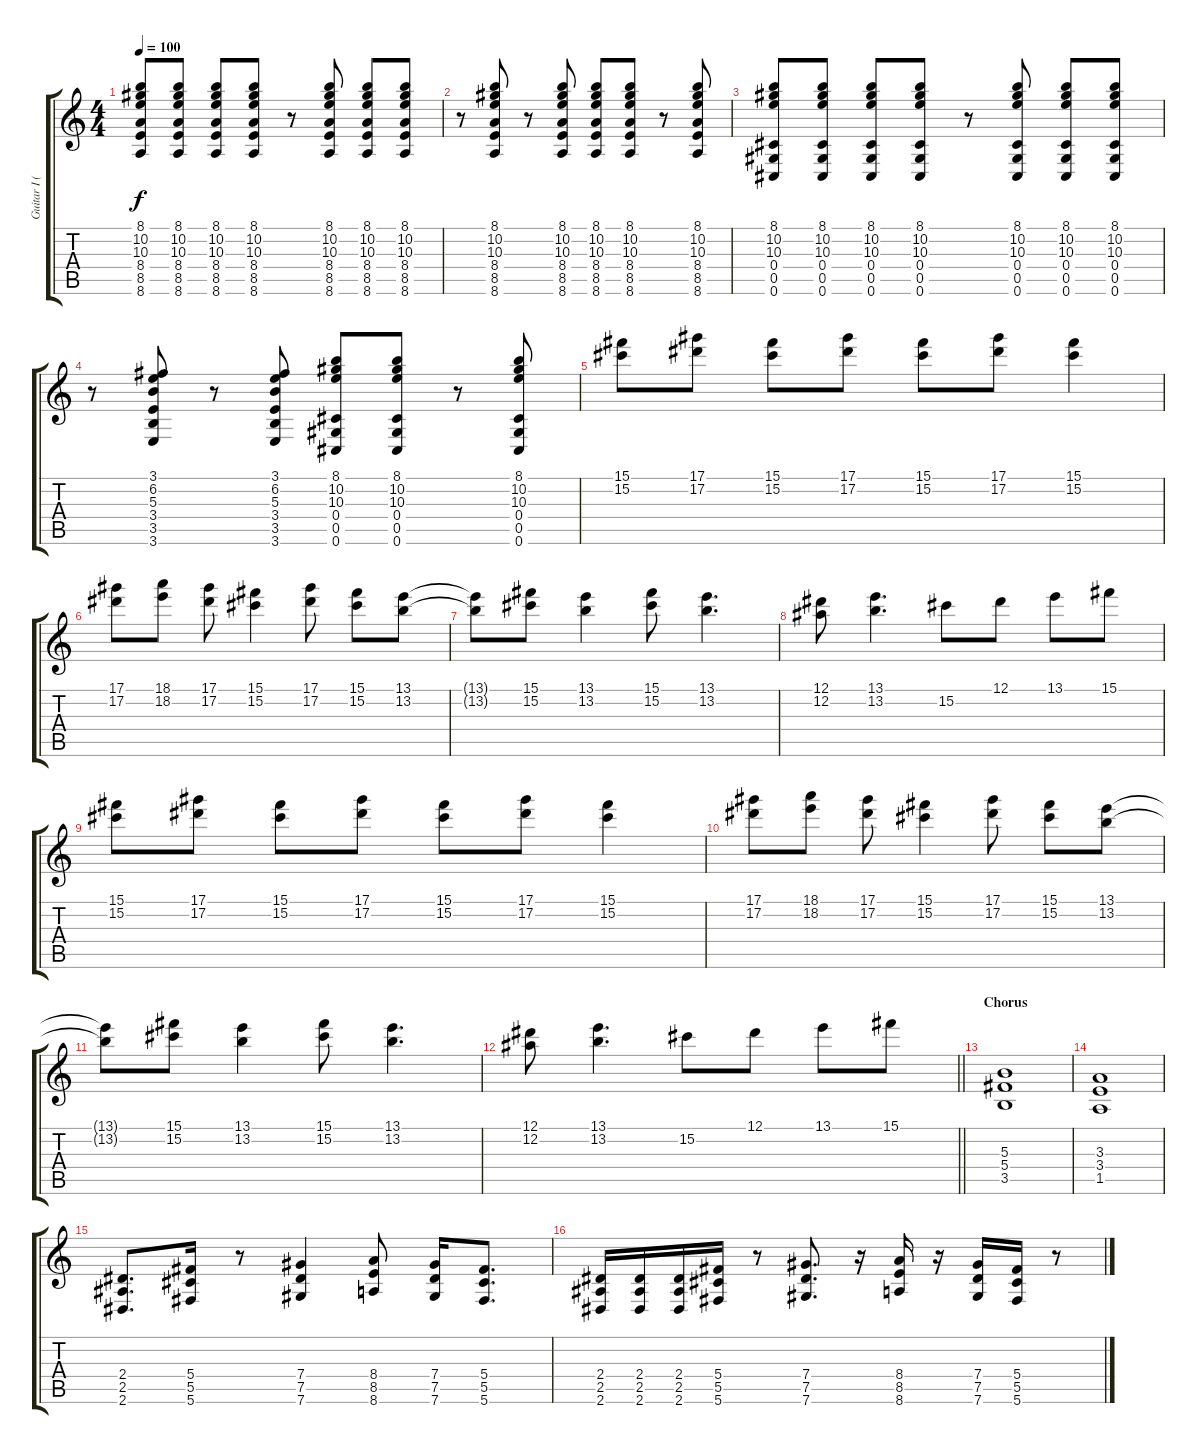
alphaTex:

\track ("Guitar I (Robin Finck)" "Guitar I (") {instrument overdrivenguitar}
\staff {score tabs}
\tuning (Eb4 Bb3 Gb3 Db3 Ab2 Db2) {hide}
\ts (4 4)
\tempo 100
\clef g2
\ks c
(8.1 10.2 10.3 8.4 8.5 8.6).8{dy f} (8.1 10.2 10.3 8.4 8.5 8.6).8 (8.1 10.2 10.3 8.4 8.5 8.6).8 (8.1 10.2 10.3 8.4 8.5 8.6).8 r.8 (8.1 10.2 10.3 8.4 8.5 8.6).8 (8.1 10.2 10.3 8.4 8.5 8.6).8 (8.1 10.2 10.3 8.4 8.5 8.6).8 |
r.8 (8.1 10.2 10.3 8.4 8.5 8.6).8 r.8 (8.1 10.2 10.3 8.4 8.5 8.6).8 (8.1 10.2 10.3 8.4 8.5 8.6).8 (8.1 10.2 10.3 8.4 8.5 8.6).8 r.8 (8.1 10.2 10.3 8.4 8.5 8.6).8 |
(8.1 10.2 10.3 0.4 0.5 0.6).8 (8.1 10.2 10.3 0.4 0.5 0.6).8 (8.1 10.2 10.3 0.4 0.5 0.6).8 (8.1 10.2 10.3 0.4 0.5 0.6).8 r.8 (8.1 10.2 10.3 0.4 0.5 0.6).8 (8.1 10.2 10.3 0.4 0.5 0.6).8 (8.1 10.2 10.3 0.4 0.5 0.6).8 |
r.8 (3.1 6.2 5.3 3.4 3.5 3.6).8 r.8 (3.1 6.2 5.3 3.4 3.5 3.6).8 (8.1 10.2 10.3 0.4 0.5 0.6).8 (8.1 10.2 10.3 0.4 0.5 0.6).8 r.8 (8.1 10.2 10.3 0.4 0.5 0.6).8 |
(15.1 15.2).8{volume 16} (17.1 17.2).8 (15.1 15.2).8 (17.1 17.2).8 (15.1 15.2).8 (17.1 17.2).8 (15.1 15.2).4 |
(17.1 17.2).8 (18.1 18.2).8 (17.1 17.2).8 (15.1 15.2).4 (17.1 17.2).8 (15.1 15.2).8 (13.1 13.2).8 |
(13.1{t} 13.2{t}).8 (15.1 15.2).8 (13.1 13.2).4 (15.1 15.2).8 (13.1 13.2).4{d} |
(12.1 12.2).8 (13.1 13.2).4{d} 15.2.8 12.1.8 13.1.8 15.1.8 |
(15.1 15.2).8 (17.1 17.2).8 (15.1 15.2).8 (17.1 17.2).8 (15.1 15.2).8 (17.1 17.2).8 (15.1 15.2).4 |
(17.1 17.2).8 (18.1 18.2).8 (17.1 17.2).8 (15.1 15.2).4 (17.1 17.2).8 (15.1 15.2).8 (13.1 13.2).8 |
(13.1{t} 13.2{t}).8 (15.1 15.2).8 (13.1 13.2).4 (15.1 15.2).8 (13.1 13.2).4{d} |
\barLineRight lightlight
(12.1 12.2).8 (13.1 13.2).4{d} 15.2.8 12.1.8 13.1.8 15.1.8 |
\section ("" "Chorus")
(5.3 5.4 3.5).1 |
(3.3 3.4 1.5).1 |
(2.4 2.5 2.6).8{d volume 13} (5.4 5.5 5.6).16 r.8 (7.4 7.5 7.6).4 (8.4 8.5 8.6).8 (7.4 7.5 7.6).16 (5.4 5.5 5.6).8{d} |
(2.4 2.5 2.6).16 (2.4 2.5 2.6).16 (2.4 2.5 2.6).16 (5.4 5.5 5.6).16 r.8 (7.4 7.5 7.6).8{d} r.16 (8.4 8.5 8.6).16 r.16 (7.4 7.5 7.6).16 (5.4 5.5 5.6).16 r.8
